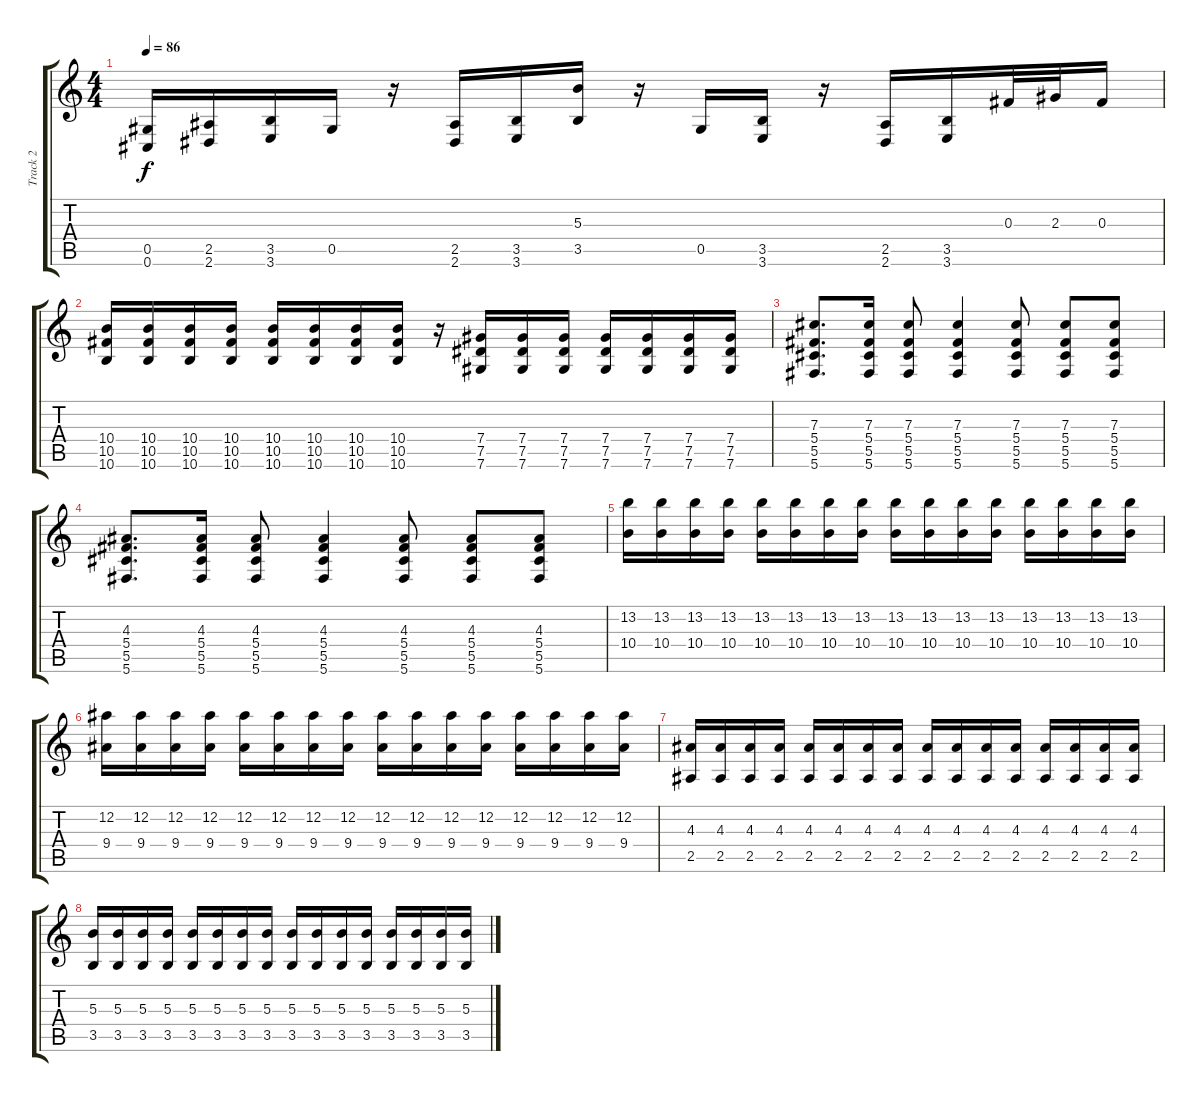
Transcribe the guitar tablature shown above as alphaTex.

\track ("Track 2" "Track 2") {instrument distortionguitar}
\staff {score tabs}
\tuning (Eb4 Bb3 Gb3 Db3 Ab2 Db2) {hide}
\ts (4 4)
\tempo 86
\clef g2
\ks c
(0.5 0.6).16{dy f} (2.5 2.6).16 (3.5 3.6).16 0.5.16 r.16 (2.5 2.6).16 (3.5 3.6).16 (5.3 3.5).16 r.16 0.5.16 (3.5 3.6).16 r.16 (2.5 2.6).16 (3.5 3.6).16 0.3.32 2.3.32 0.3.16 |
(10.4 10.5 10.6).16 (10.4 10.5 10.6).16 (10.4 10.5 10.6).16 (10.4 10.5 10.6).16 (10.4 10.5 10.6).16 (10.4 10.5 10.6).16 (10.4 10.5 10.6).16 (10.4 10.5 10.6).16 r.16 (7.4 7.5 7.6).16 (7.4 7.5 7.6).16 (7.4 7.5 7.6).16 (7.4 7.5 7.6).16 (7.4 7.5 7.6).16 (7.4 7.5 7.6).16 (7.4 7.5 7.6).16 |
(7.3 5.4 5.5 5.6).8{d} (7.3 5.4 5.5 5.6).16 (7.3 5.4 5.5 5.6).8 (7.3 5.4 5.5 5.6).4 (7.3 5.4 5.5 5.6).8 (7.3 5.4 5.5 5.6).8 (7.3 5.4 5.5 5.6).8 |
(4.3 5.4 5.5 5.6).8{d} (4.3 5.4 5.5 5.6).16 (4.3 5.4 5.5 5.6).8 (4.3 5.4 5.5 5.6).4 (4.3 5.4 5.5 5.6).8 (4.3 5.4 5.5 5.6).8 (4.3 5.4 5.5 5.6).8 |
(13.2 10.4).16 (13.2 10.4).16 (13.2 10.4).16 (13.2 10.4).16 (13.2 10.4).16 (13.2 10.4).16 (13.2 10.4).16 (13.2 10.4).16 (13.2 10.4).16 (13.2 10.4).16 (13.2 10.4).16 (13.2 10.4).16 (13.2 10.4).16 (13.2 10.4).16 (13.2 10.4).16 (13.2 10.4).16 |
(12.2 9.4).16 (12.2 9.4).16 (12.2 9.4).16 (12.2 9.4).16 (12.2 9.4).16 (12.2 9.4).16 (12.2 9.4).16 (12.2 9.4).16 (12.2 9.4).16 (12.2 9.4).16 (12.2 9.4).16 (12.2 9.4).16 (12.2 9.4).16 (12.2 9.4).16 (12.2 9.4).16 (12.2 9.4).16 |
(4.3 2.5).16 (4.3 2.5).16 (4.3 2.5).16 (4.3 2.5).16 (4.3 2.5).16 (4.3 2.5).16 (4.3 2.5).16 (4.3 2.5).16 (4.3 2.5).16 (4.3 2.5).16 (4.3 2.5).16 (4.3 2.5).16 (4.3 2.5).16 (4.3 2.5).16 (4.3 2.5).16 (4.3 2.5).16 |
(5.3 3.5).16 (5.3 3.5).16 (5.3 3.5).16 (5.3 3.5).16 (5.3 3.5).16 (5.3 3.5).16 (5.3 3.5).16 (5.3 3.5).16 (5.3 3.5).16 (5.3 3.5).16 (5.3 3.5).16 (5.3 3.5).16 (5.3 3.5).16 (5.3 3.5).16 (5.3 3.5).16 (5.3 3.5).16
